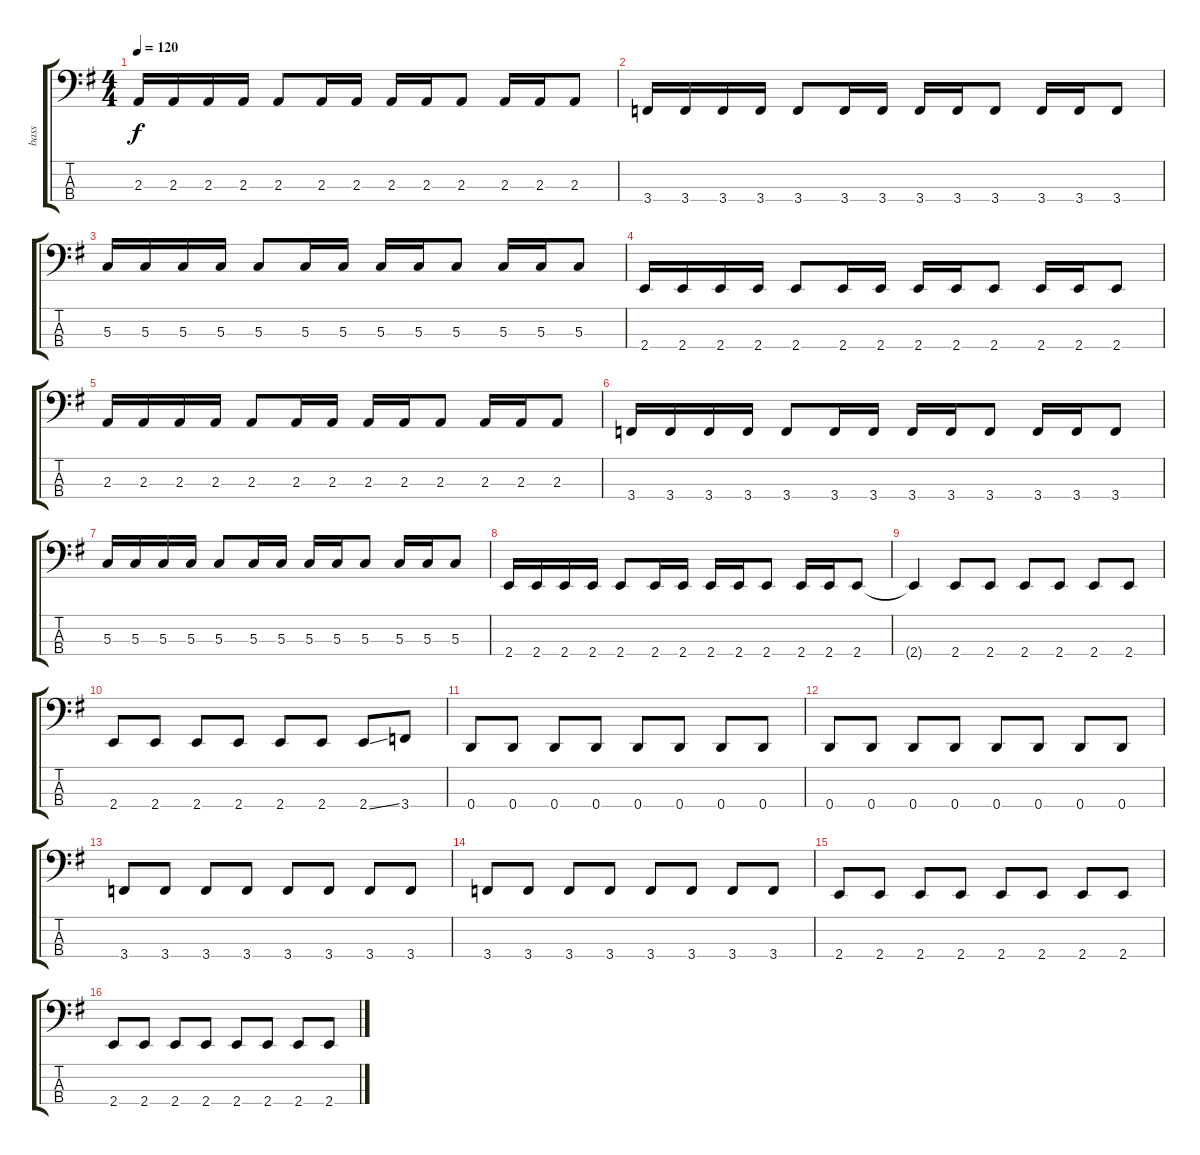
\track ("bass" "bass") {instrument electricbasspick}
\staff {score tabs}
\tuning (F2 C2 G1 D1) {hide}
\ts (4 4)
\tempo 120
\clef f4
\ks eminor
2.3.16{dy f} 2.3.16 2.3.16 2.3.16 2.3.8 2.3.16 2.3.16 2.3.16 2.3.16 2.3.8 2.3.16 2.3.16 2.3.8 |
3.4.16 3.4.16 3.4.16 3.4.16 3.4.8 3.4.16 3.4.16 3.4.16 3.4.16 3.4.8 3.4.16 3.4.16 3.4.8 |
5.3.16 5.3.16 5.3.16 5.3.16 5.3.8 5.3.16 5.3.16 5.3.16 5.3.16 5.3.8 5.3.16 5.3.16 5.3.8 |
2.4.16 2.4.16 2.4.16 2.4.16 2.4.8 2.4.16 2.4.16 2.4.16 2.4.16 2.4.8 2.4.16 2.4.16 2.4.8 |
2.3.16 2.3.16 2.3.16 2.3.16 2.3.8 2.3.16 2.3.16 2.3.16 2.3.16 2.3.8 2.3.16 2.3.16 2.3.8 |
3.4.16 3.4.16 3.4.16 3.4.16 3.4.8 3.4.16 3.4.16 3.4.16 3.4.16 3.4.8 3.4.16 3.4.16 3.4.8 |
5.3.16 5.3.16 5.3.16 5.3.16 5.3.8 5.3.16 5.3.16 5.3.16 5.3.16 5.3.8 5.3.16 5.3.16 5.3.8 |
2.4.16 2.4.16 2.4.16 2.4.16 2.4.8 2.4.16 2.4.16 2.4.16 2.4.16 2.4.8 2.4.16 2.4.16 2.4.8 |
2.4{t}.4 2.4.8 2.4.8 2.4.8 2.4.8 2.4.8 2.4.8 |
2.4.8 2.4.8 2.4.8 2.4.8 2.4.8 2.4.8 2.4{ss}.8 3.4.8 |
0.4.8 0.4.8 0.4.8 0.4.8 0.4.8 0.4.8 0.4.8 0.4.8 |
0.4.8 0.4.8 0.4.8 0.4.8 0.4.8 0.4.8 0.4.8 0.4.8 |
3.4.8 3.4.8 3.4.8 3.4.8 3.4.8 3.4.8 3.4.8 3.4.8 |
3.4.8 3.4.8 3.4.8 3.4.8 3.4.8 3.4.8 3.4.8 3.4.8 |
2.4.8 2.4.8 2.4.8 2.4.8 2.4.8 2.4.8 2.4.8 2.4.8 |
2.4.8 2.4.8 2.4.8 2.4.8 2.4.8 2.4.8 2.4.8 2.4.8
